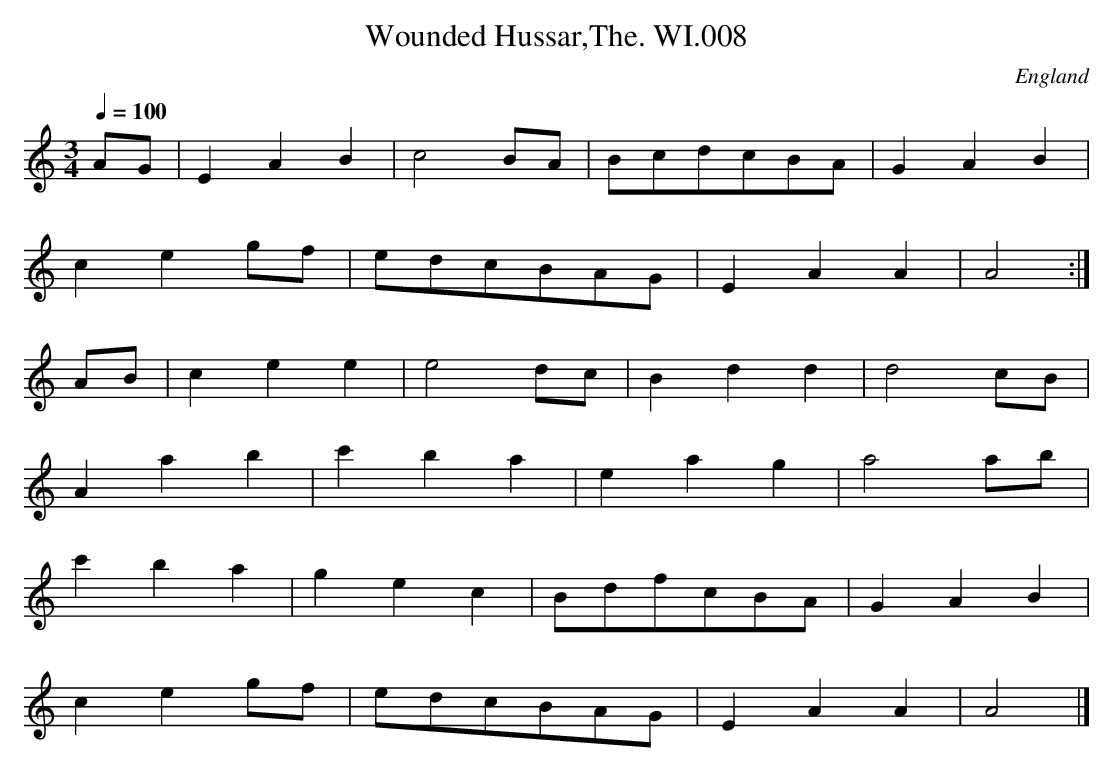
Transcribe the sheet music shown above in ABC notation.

X:1
T:Wounded Hussar,The. WI.008
M:3/4
L:1/8
Q:1/4=100
O:England
K:A minor
AG|E2A2B2|c4BA|BcdcBA|G2A2B2|!
c2e2gf|edcBAG|E2A2A2|A4:|!
AB|c2e2e2|e4dc|B2d2d2|d4cB|!
A2a2b2|c'2b2a2|e2a2g2|a4ab|!
c'2b2a2|g2e2c2|BdfcBA|G2A2B2|!
c2e2gf|edcBAG|E2A2A2|A4|]
